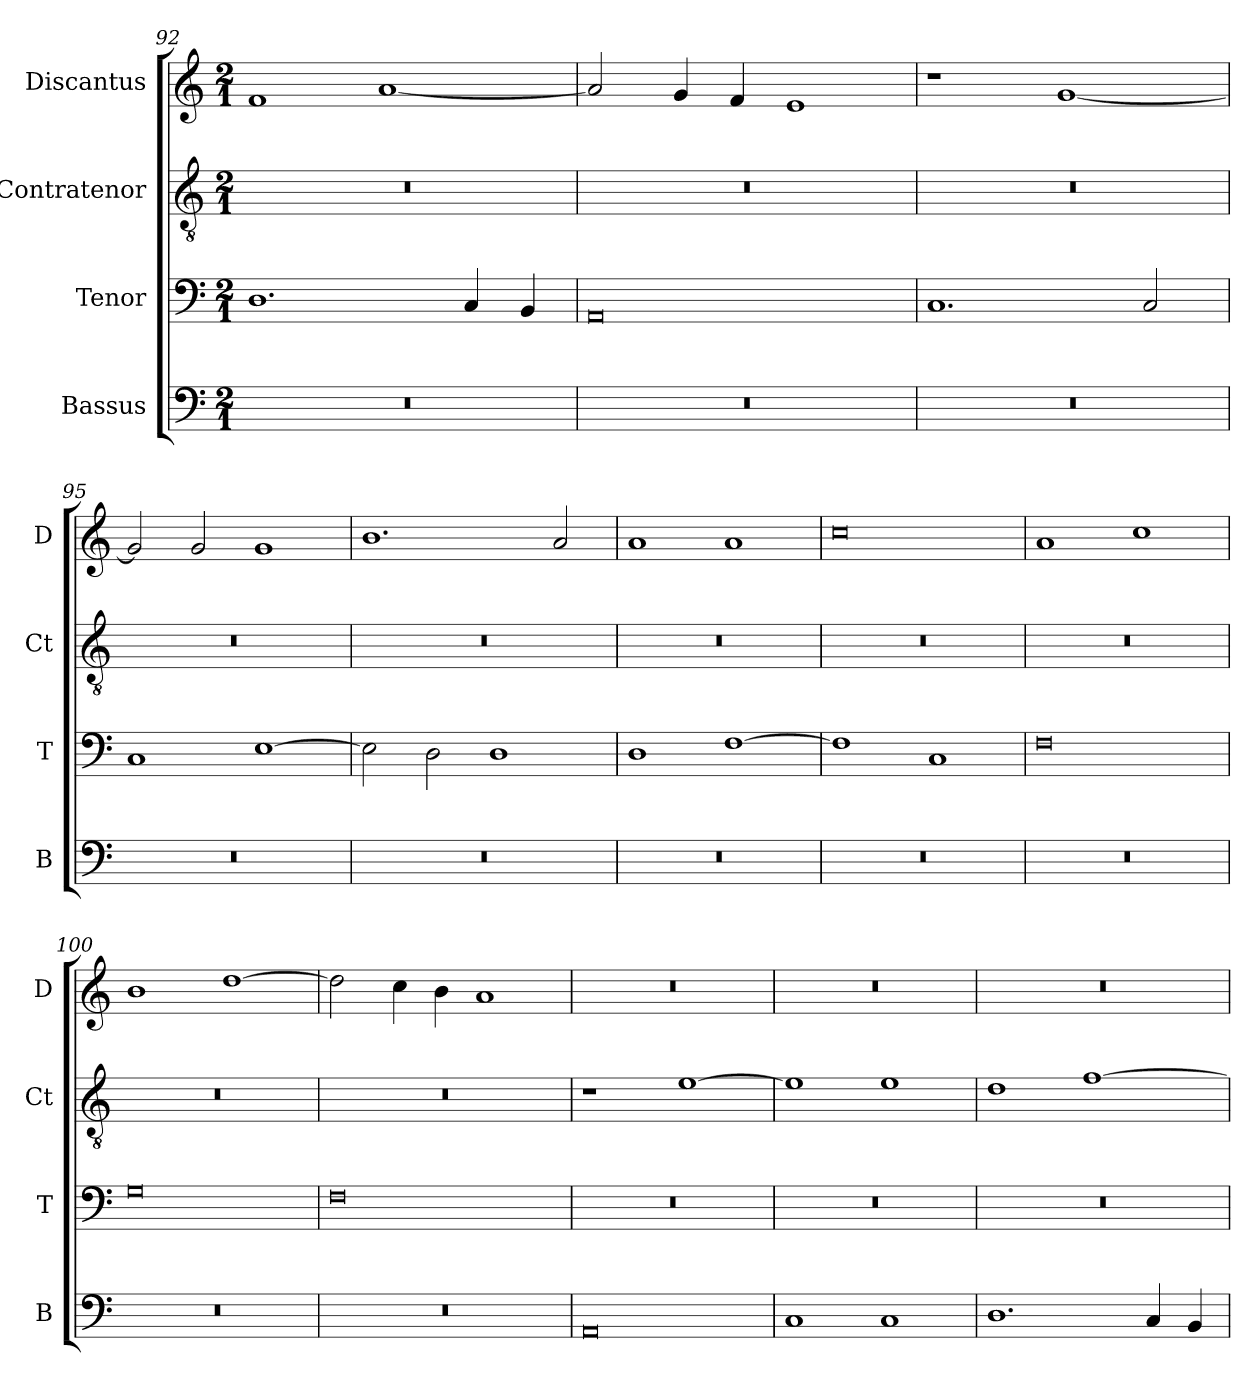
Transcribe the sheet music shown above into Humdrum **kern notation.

**kern	**kern	**kern	**kern
*part4	*part3	*part2	*part1
*staff4	*staff3	*staff2	*staff1
*I"Bassus	*I"Tenor	*I"Contratenor	*I"Discantus
*I'B	*I'T	*I'Ct	*I'D
*clefF4	*clefF4	*clefGv2	*clefG2
*k[]	*k[]	*k[]	*k[]
*M2/1	*M2/1	*M2/1	*M2/1
=92	=92	=92	=92
0r	1.D	0r	1f
.	.	.	[1a
.	4C/	.	.
.	4BB/	.	.
=93	=93	=93	=93
0r	0AA	0r	2a/]
.	.	.	4g/
.	.	.	4f/
.	.	.	1e
=94	=94	=94	=94
0r	1.C	0r	1r
.	.	.	[1g
.	2C/	.	.
=95	=95	=95	=95
0r	1C	0r	2g/]
.	.	.	2g/
.	[1E	.	1g
=96	=96	=96	=96
0r	2E\]	0r	1.b
.	2D\	.	.
.	1D	.	.
.	.	.	2a/
=97	=97	=97	=97
0r	1D	0r	1a
.	[1F	.	1a
=98	=98	=98	=98
0r	1F]	0r	0cc
.	1C	.	.
=99	=99	=99	=99
0r	0F	0r	1a
.	.	.	1cc
=100	=100	=100	=100
0r	0G	0r	1b
.	.	.	[1dd
=101	=101	=101	=101
0r	0F	0r	2dd\]
.	.	.	4cc\
.	.	.	4b\
.	.	.	1a
=102	=102	=102	=102
0AA	0r	1r	0r
.	.	[1e	.
=103	=103	=103	=103
1C	0r	1e]	0r
1C	.	1e	.
=104	=104	=104	=104
1.D	0r	1d	0r
.	.	[1f	.
4C/	.	.	.
4BB/	.	.	.
=	=	=	=
*-	*-	*-	*-
